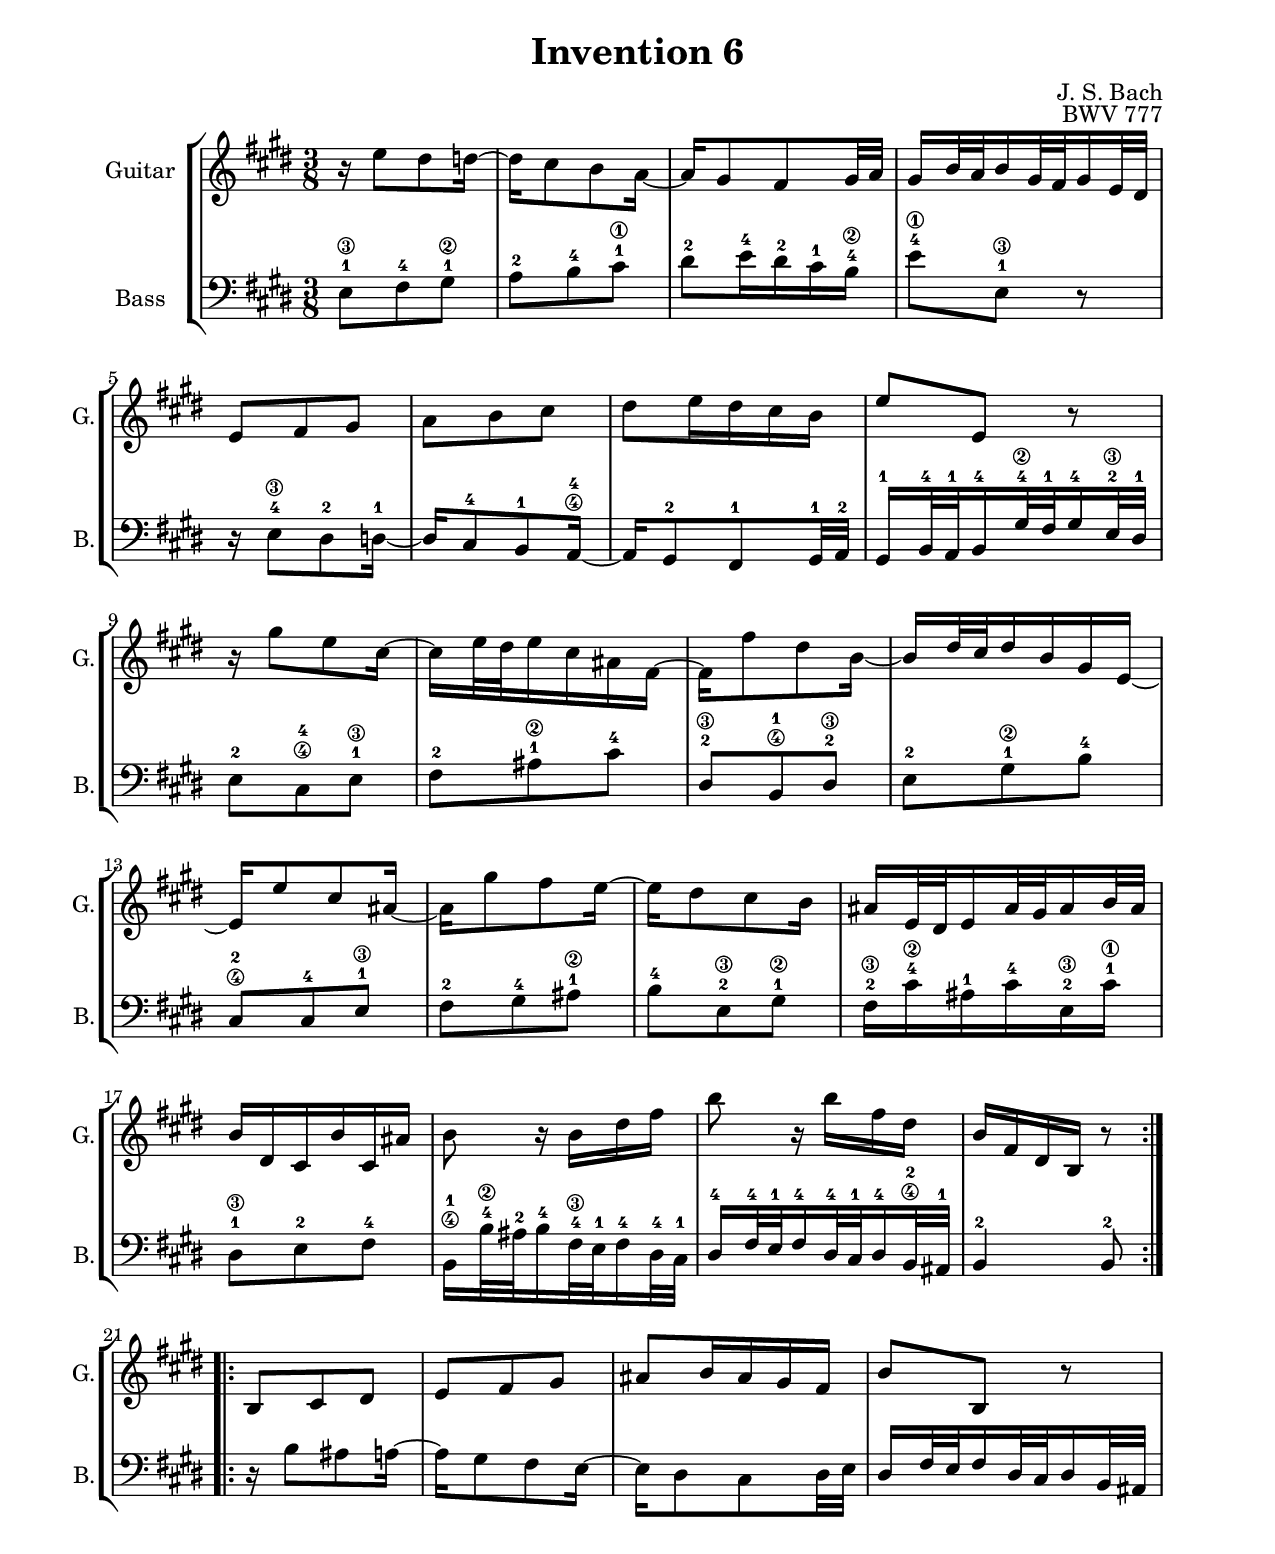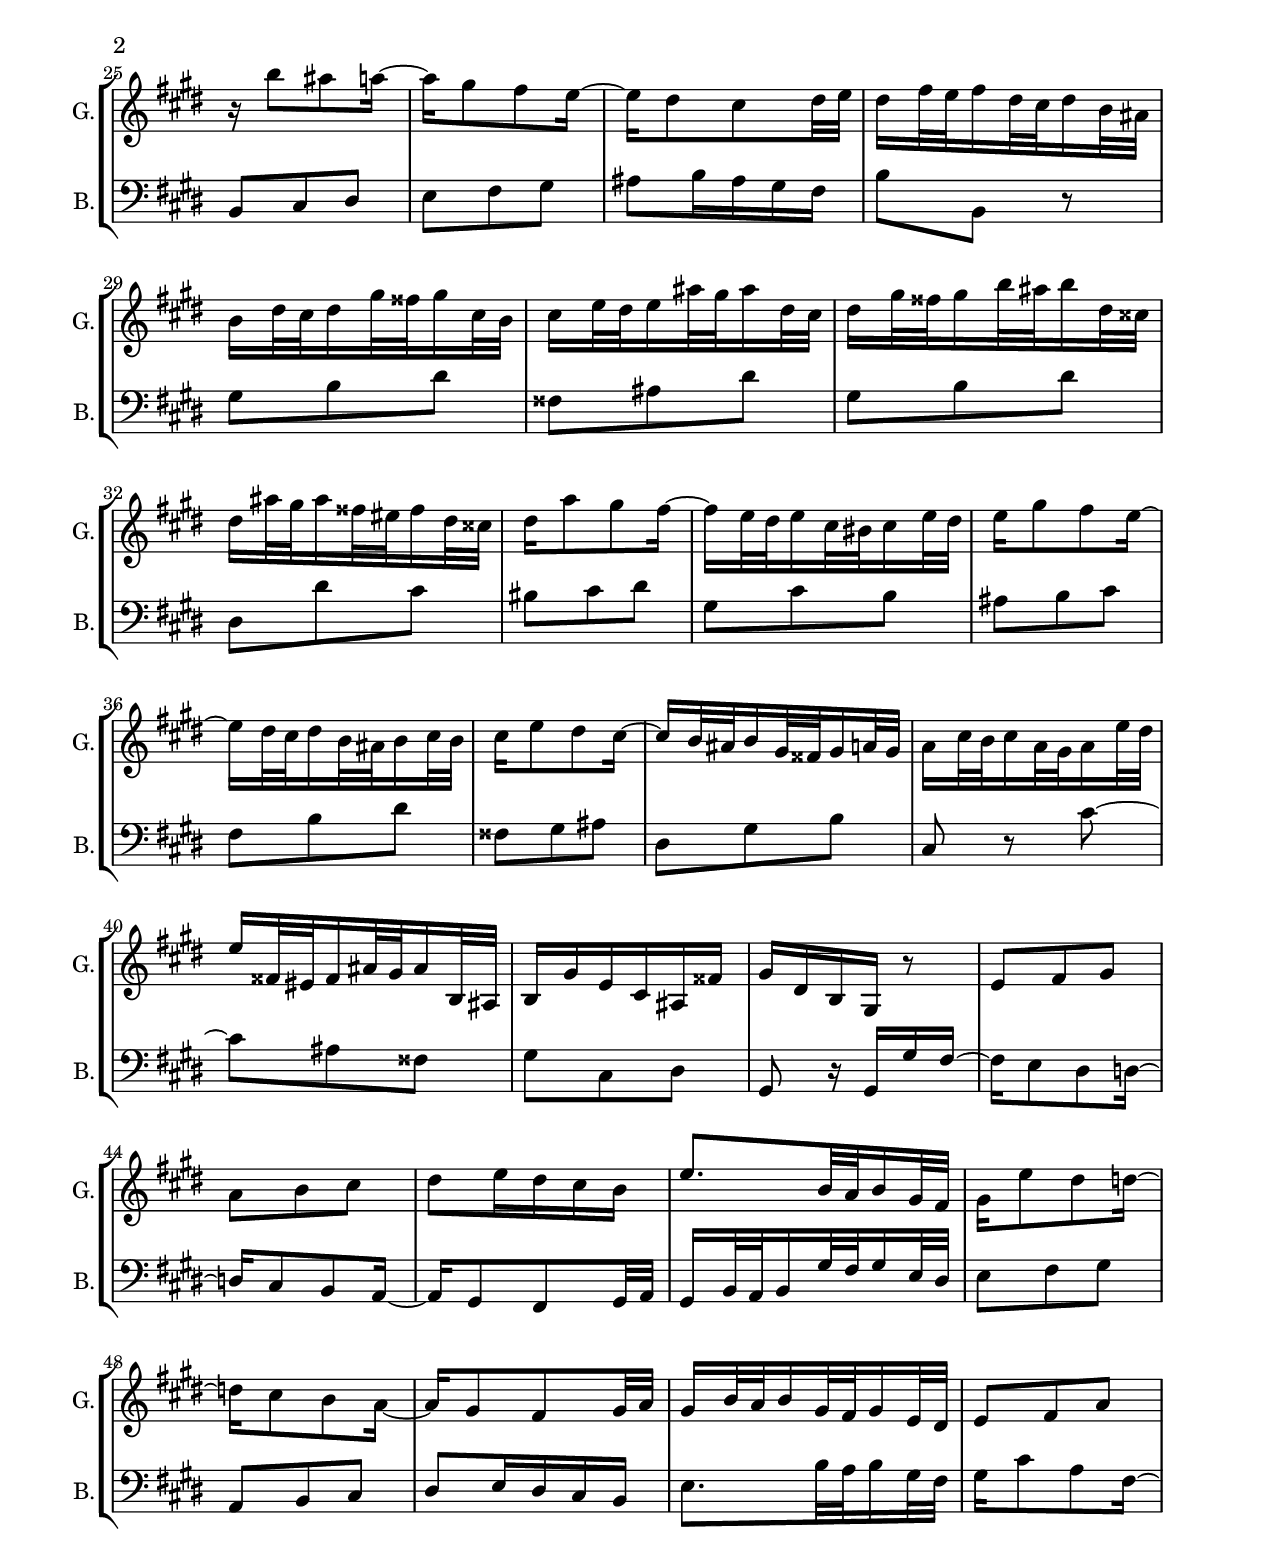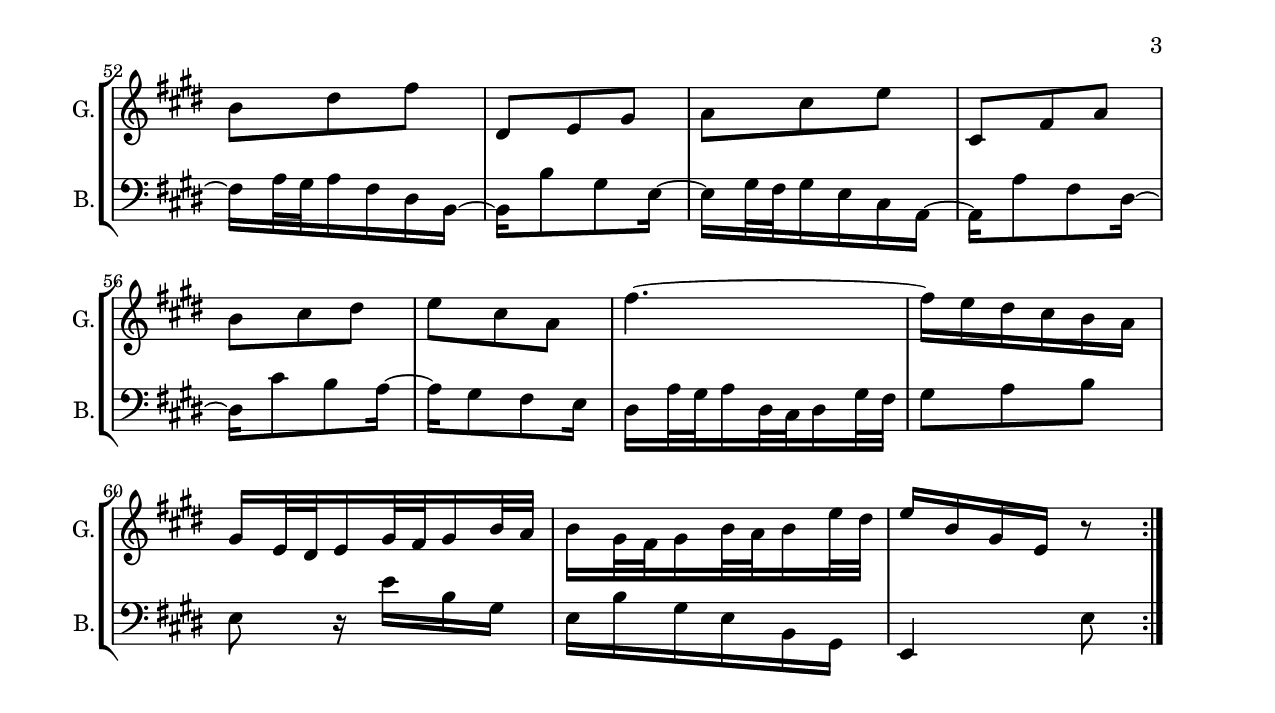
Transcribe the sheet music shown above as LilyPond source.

\version "2.24.1"

\include "settings.ily"
voiceOne = \relative c'' {
  \repeat volta 2 {
    | r16 e8 ds d16 ~
    | d cs8 b a16 ~
    | a16 gs8 fs gs32 a
    | gs16 b32 a b16 gs32 fs gs16 e32 ds

    | e8 fs gs
    | a b cs
    | ds e16 ds cs b
    | e8 e, r

    | r16 gs'8 e cs16 ~
    | cs e32 ds e16 cs as fs ~
    | fs fs'8 ds b16 ~
    | b ds32 cs ds16 b gs e ~

    | e16 e'8 cs as16 ~
    | as gs'8 fs e16 ~
    | e ds8 cs b16
    | as16 e32 ds e16 as32 gs as16 b32 as

    | b16 ds, cs b' cs, as'
    | b8 r16 b ds fs
    | b8 r16 b fs ds
    | b fs ds b r8
  }

  \repeat volta 2 {
    | b8 cs ds
    | e fs gs
    | as b16 as gs fs
    | b8 b, r

    | r16 b''8 as a16 ~
    | a gs8 fs e16 ~
    | e ds8 cs ds32 e
    | ds16 fs32 e fs16 ds32 cs ds16 b32 as

    | b16 ds32 cs ds16 gs32 fss gs16 cs,32 b
    | cs16 e32 ds e16 as32 gs as16 ds,32 cs
    | ds16 gs32 fss gs16 b32 as b16 ds,32 css
    | ds16 as'32 gs as16 fss32 es fss16 ds32 css

    | ds16 a'8 gs fs16 ~
    | fs e32 ds e16 cs32 bs cs16 e32 ds
    | e16 gs8 fs e16   ~
    | e ds32 cs ds16 b32 as b16 cs32 b

    | cs16 e8 ds cs16 ~
    | cs b32 as b16 gs32 fss gs16 a32 gs
    | a16 cs32 b cs16 a32 gs a16 e'32 ds
    | e16 fss,32 es fss16 as32 gs as16 b,32 as
    | b16 gs' e cs as fss'
    | gs ds b gs r8

    | e'8 fs gs
    | a b cs
    | ds e16 ds cs b
    | e8. b32 a b16 gs32 fs

    | gs16 e'8 ds d16 ~
    | d cs8 b a16 ~
    | a gs8 fs gs32 a
    | gs16 b32 a b16 gs32 fs gs16 e32 ds

    | e8 fs a
    | b ds fs
    | ds, e gs
    | a cs e

    | cs, fs a
    | b cs ds
    | e cs a
    | fs'4. ~

    | fs16 e ds cs b a
    | gs16 e32 ds e16 gs32 fs gs16 b32 a
    | b16 gs32 fs gs16 b32 a b16 e32 ds
    | e16 b gs e r8
  }
}

voiceTwo = \relative c {
  \clef "bass"

  \repeat volta 2 {
    | e8 \3 -1 fs -4 gs \2 -1
    | a -2 b -4 cs \1 -1
    | ds -2 e16 -4 ds -2 cs -1 b \2 -4
    | e8 \1 -4 e, \3 -1 r

    | r16 e8 \3 -4 ds -2 d16 ~ -1
    | d cs8 -4 b -1 a16 \4 -4 ~
    | a16 gs8 -2 fs -1 gs32 -1 a -2
    | gs16 -1 b32 -4 a -1 b16 -4 gs'32 \2 -4 fs -1 gs16 -4 e32 \3 -2 ds -1

    | e8 -2 cs \4 -4 e \3 -1
    | fs -2 as \2 -1 cs -4
    | ds, \3 -2 b \4 -1 ds \3 -2
    | e -2 gs \2 -1 b -4

    | cs, \4 -2 cs -4 e \3 -1
    | fs -2 gs -4 as \2 -1
    | b -4 e, \3 -2 gs \2 -1
    | fs16 \3 -2 cs' \2 -4 as -1 cs -4 e, \3 -2 cs' \1 -1

    | ds,8 \3 -1 e -2 fs -4
    | b,16 \4 -1 b'32 \2 -4 as -2 b16 -4 fs32 \3 -4 e -1 fs16 -4 ds32 -4 cs -1
    | ds16 -4 fs32 -4 e -1 fs16 -4 ds32 -4 cs -1 ds16 -4 b32 \4 -2 as -1
    | b4 -2 b8 -2
  }

  \repeat volta 2 {
    | r16 b'8 as a16 ~
    | a gs8 fs e16 ~
    | e ds8 cs ds32 e
    | ds16 fs32 e fs16 ds32 cs ds16 b32 as

    | b8 cs ds
    | e fs gs
    | as b16 as gs fs
    | b8 b, r

    | gs' b ds
    | fss, as ds
    | gs, b ds
    | ds, ds' cs

    | bs cs ds
    | gs, cs b
    | as b cs
    | fs, b ds

    | fss, gs as
    | ds, gs b
    | cs, r cs' ~
    | cs as fss
    | gs cs, ds
    | gs, r16 gs gs' fs ~

    | fs16 e8 ds d16 ~
    | d cs8 b a16 ~
    | a gs8 fs gs32 a
    | gs16 b32 a b16 gs'32 fs gs16 e32 ds

    | e8 fs gs
    | a, b cs
    | ds e16 ds cs b
    | e8. b'32 a b16 gs32 fs

    | gs16 cs8 a fs16 ~
    | fs a32 gs a16 fs ds b ~
    | b b'8 gs e16 ~
    | e gs32 fs gs16 e cs a ~

    | a16 a'8 fs ds16 ~
    | ds cs'8 b a16 ~
    | a gs8 fs e16
    | ds16 a'32 gs a16 ds,32 cs ds16 gs32 fs

    | gs8 a b
    | e, r16 e' b gs
    | e b' gs e b gs
    | e4 e'8
  }
}


\header {
  title = "Invention 6"
  composer = "J. S. Bach"
  opus = "BWV 777"
}

key_and_time = {
  \key e \major
  \time 3/8
}

\score {
  \new StaffGroup {
    <<
      \new Staff \with {
        instrumentName = "Guitar"
        shortInstrumentName = "G."
      } {
        \key_and_time
        \voiceOne
      }

      \new Staff \with {
        instrumentName = "Bass"
        shortInstrumentName = "B."
      } {
        \key_and_time
        \voiceTwo
      }
    >>
  }
}
